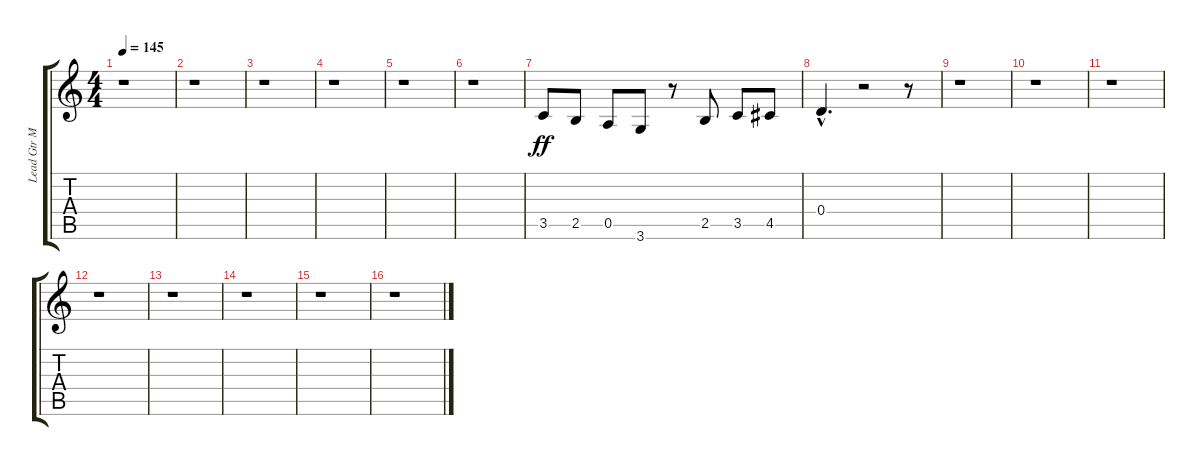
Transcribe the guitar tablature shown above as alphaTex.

\track ("Lead Gtr Muted" "Lead Gtr M") {instrument electricguitarmuted}
\staff {score tabs}
\tuning (E4 B3 G3 D3 A2 E2) {hide}
\ts (4 4)
\tempo 145
\clef g2
\ks c
r.1{dy ff} |
r.1 |
r.1 |
r.1 |
r.1 |
r.1 |
3.5.8 2.5.8 0.5.8 3.6.8 r.8 2.5.8 3.5.8 4.5.8 |
0.4{hac}.4{d} r.2 r.8 |
r.1 |
r.1 |
r.1 |
r.1 |
r.1 |
r.1 |
r.1 |
r.1
